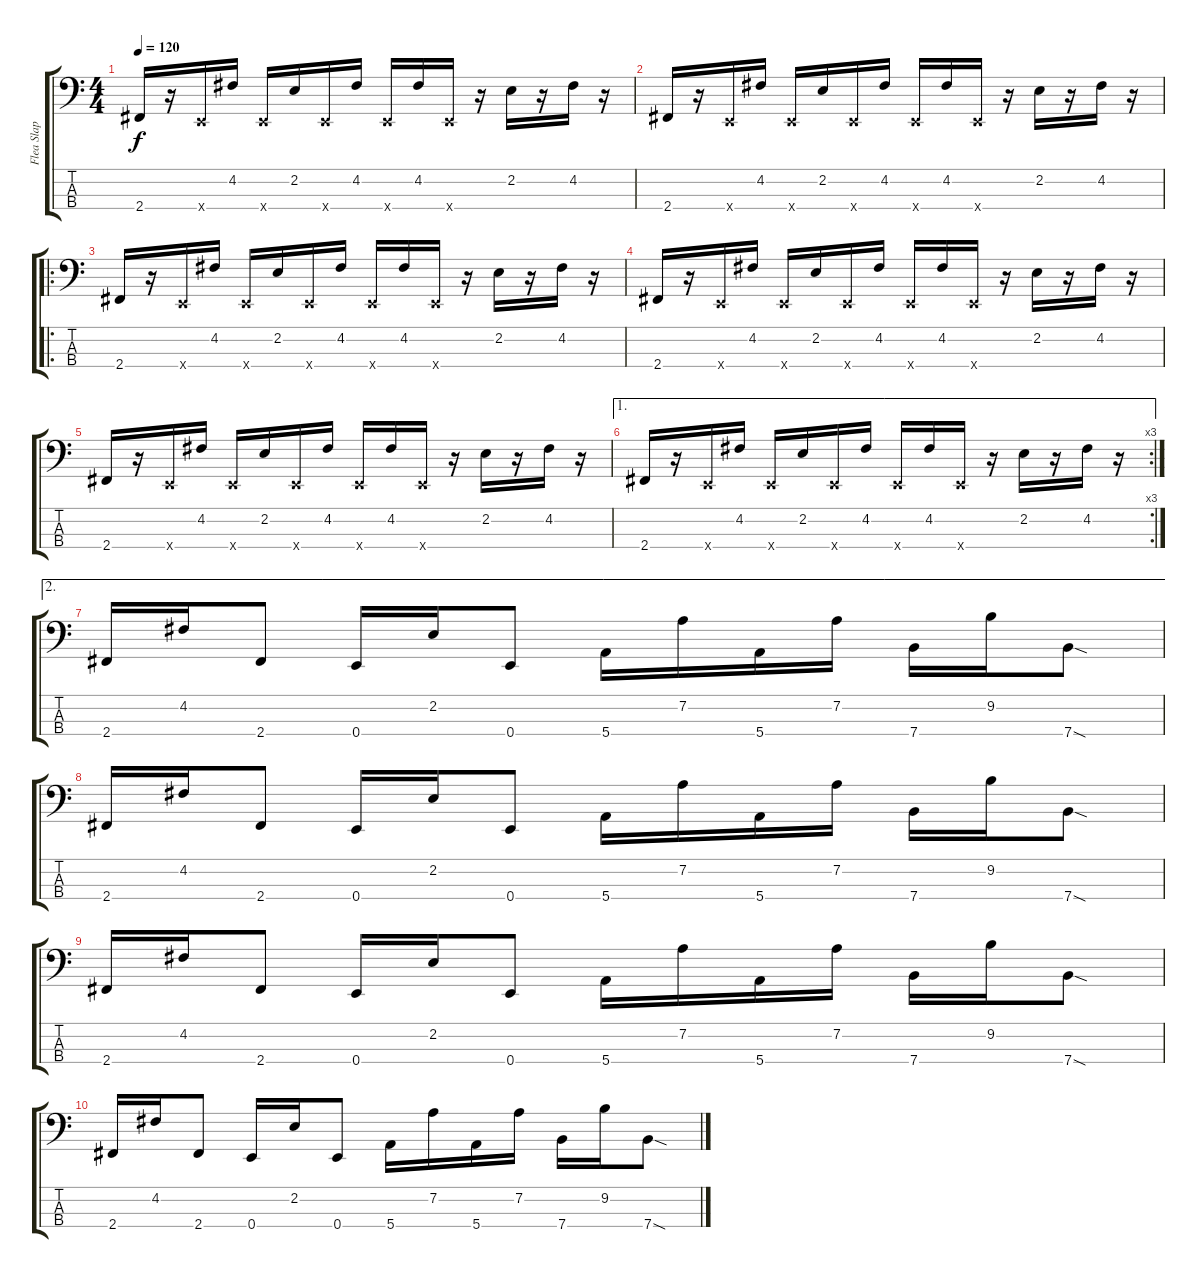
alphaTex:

\track ("Flea Slap" "Flea Slap") {instrument slapbass1}
\staff {score tabs}
\tuning (G2 D2 A1 E1) {hide}
\ts (4 4)
\tempo 120
\clef f4
\ks c
2.4.16{dy f} r.16 0.4{x}.16 4.2.16 0.4{x}.16 2.2.16 0.4{x}.16 4.2.16 0.4{x}.16 4.2.16 0.4{x}.16 r.16 2.2.16 r.16 4.2.16 r.16 |
2.4.16 r.16 0.4{x}.16 4.2.16 0.4{x}.16 2.2.16 0.4{x}.16 4.2.16 0.4{x}.16 4.2.16 0.4{x}.16 r.16 2.2.16 r.16 4.2.16 r.16 |
\ro
2.4.16 r.16 0.4{x}.16 4.2.16 0.4{x}.16 2.2.16 0.4{x}.16 4.2.16 0.4{x}.16 4.2.16 0.4{x}.16 r.16 2.2.16 r.16 4.2.16 r.16 |
2.4.16 r.16 0.4{x}.16 4.2.16 0.4{x}.16 2.2.16 0.4{x}.16 4.2.16 0.4{x}.16 4.2.16 0.4{x}.16 r.16 2.2.16 r.16 4.2.16 r.16 |
2.4.16 r.16 0.4{x}.16 4.2.16 0.4{x}.16 2.2.16 0.4{x}.16 4.2.16 0.4{x}.16 4.2.16 0.4{x}.16 r.16 2.2.16 r.16 4.2.16 r.16 |
\ae 1
\rc 3
2.4.16 r.16 0.4{x}.16 4.2.16 0.4{x}.16 2.2.16 0.4{x}.16 4.2.16 0.4{x}.16 4.2.16 0.4{x}.16 r.16 2.2.16 r.16 4.2.16 r.16 |
\ae 2
2.4.16 4.2.16 2.4.8 0.4.16 2.2.16 0.4.8 5.4.16 7.2.16 5.4.16 7.2.16 7.4.16 9.2.16 7.4{sod}.8 |
2.4.16 4.2.16 2.4.8 0.4.16 2.2.16 0.4.8 5.4.16 7.2.16 5.4.16 7.2.16 7.4.16 9.2.16 7.4{sod}.8 |
2.4.16 4.2.16 2.4.8 0.4.16 2.2.16 0.4.8 5.4.16 7.2.16 5.4.16 7.2.16 7.4.16 9.2.16 7.4{sod}.8 |
2.4.16 4.2.16 2.4.8 0.4.16 2.2.16 0.4.8 5.4.16 7.2.16 5.4.16 7.2.16 7.4.16 9.2.16 7.4{sod}.8
